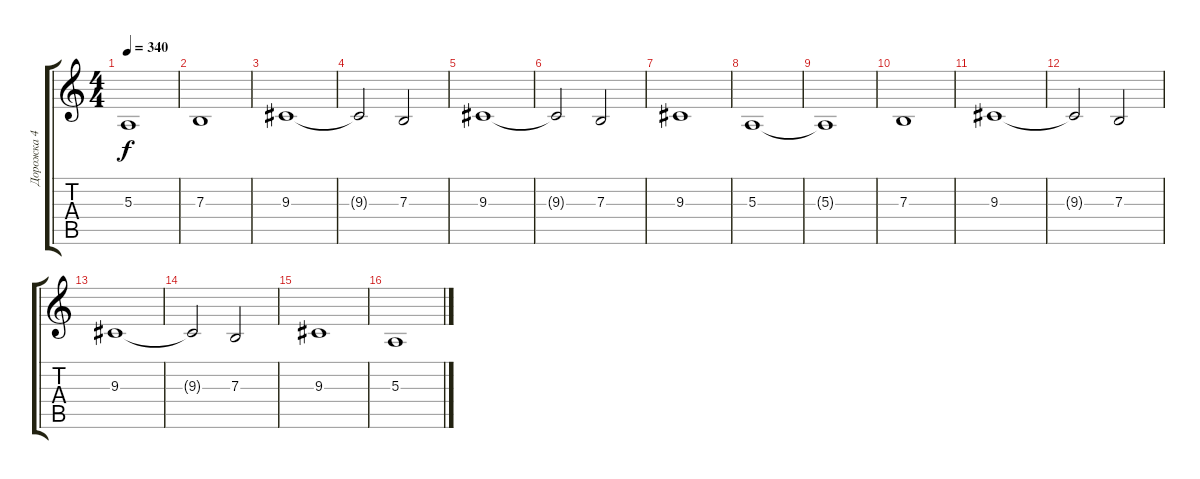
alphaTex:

\track ("Дорожка 4" "Дорожка 4") {instrument tremolostrings}
\staff {score tabs}
\tuning (Db4 Ab3 E3 B2 Gb2 Db2) {hide}
\ts (4 4)
\tempo 340
\clef g2
\ks c
5.3{t}.1{dy f} |
7.3.1 |
9.3.1 |
9.3{t}.2 7.3.2 |
9.3.1 |
9.3{t}.2 7.3.2 |
9.3.1 |
5.3.1 |
5.3{t}.1 |
7.3.1 |
9.3.1 |
9.3{t}.2 7.3.2 |
9.3.1 |
9.3{t}.2 7.3.2 |
9.3.1 |
5.3.1
